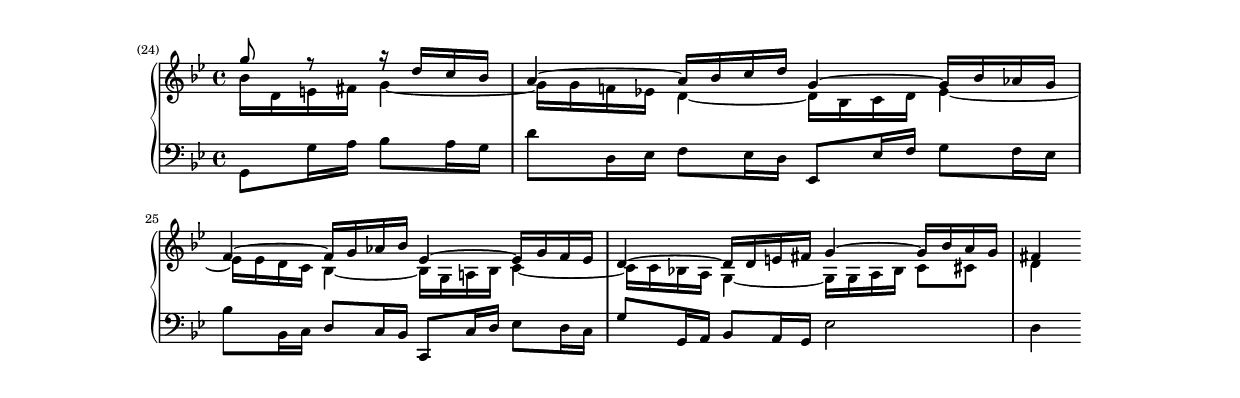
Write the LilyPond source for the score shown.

\version "2.18.2"
\include "../template-inline.ly"

rightHandMusic = \relative c'' {
	%{r2%}
	\partial 2
	<<
		\new Voice {
			\voiceOne
			g'8 r8 r16 d c b
			a4~ a16 b c d g,4~ g16 b as g
			f4~ f16 g as b es,4~ es16 g f es
			d4~ d16 d e fis g4~ g16 b a g
			fis4
		}
		\new Voice {
			\voiceTwo
			b16 d, e fis g4~
			g16 g f! es! d4~ d16 b c d es4~
			es16 es d c b4~ b16 g a! b c4~
			c16 c b! a g4~ g16 g a b c8 cis
			d4
		}
	>>
}

leftHandMusic = \relative c {
	\set Score.barNumberVisibility = #all-bar-numbers-visible
	\set Score.currentBarNumber = #24
	%{r2%}
	\partial 2
	g8 g'16 a b8 a16 g
	d'8 d,16 es f8 es16 d es,8 es'16 f g8 f16 es
	b'8 b,16 c d8 c16 b c,8 c'16 d es8 d16 c
	g'8 g,16 a b8 a16 g es'2
	d4
}

\score {
	\new PianoStaff <<
		\new Staff = "Rechte Hand"  <<
			\key g \minor
			\rightHandMusic
		>>
		\new Staff = "Linke Hand" <<
			\key g \minor
			\clef "bass"
			\leftHandMusic
		>>
	>>
}
